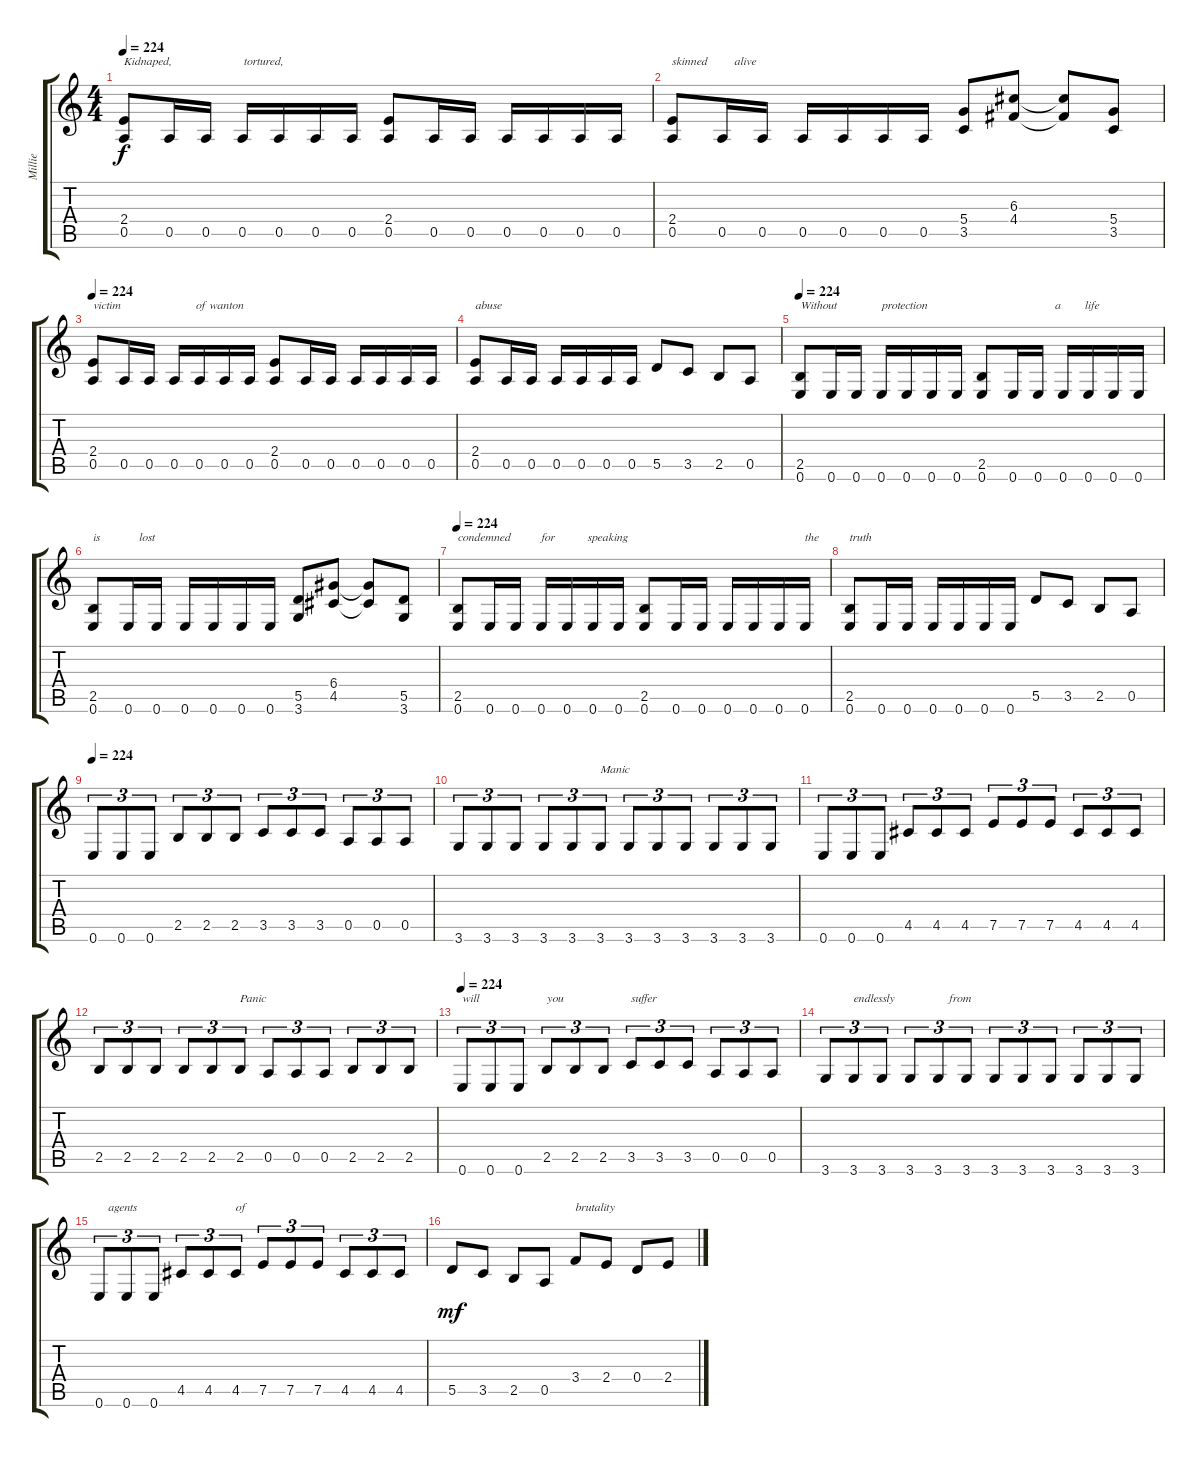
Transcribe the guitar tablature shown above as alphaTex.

\track ("Millie" "Millie") {instrument distortionguitar}
\staff {score tabs}
\tuning (E4 B3 G3 D3 A2 E2) {hide}
\ts (4 4)
\tempo 224
\clef g2
\ks c
(2.4 0.5).8{txt "Kidnaped,                        tortured," dy f} 0.5.16 0.5.16 0.5.16 0.5.16 0.5.16 0.5.16 (2.4 0.5).8 0.5.16 0.5.16 0.5.16 0.5.16 0.5.16 0.5.16 |
(2.4 0.5).8{txt "skinned         alive"} 0.5.16 0.5.16 0.5.16 0.5.16 0.5.16 0.5.16 (5.4 3.5).8 (6.3 4.4).8 (6.3{t} 4.4{t}).8 (5.4 3.5).8 |
\tempo 224
(2.4 0.5).8{txt "victim                         of wanton          "} 0.5.16 0.5.16 0.5.16 0.5.16 0.5.16 0.5.16 (2.4 0.5).8 0.5.16 0.5.16 0.5.16 0.5.16 0.5.16 0.5.16 |
(2.4 0.5).8{txt "abuse"} 0.5.16 0.5.16 0.5.16 0.5.16 0.5.16 0.5.16 5.5.8 3.5.8 2.5.8 0.5.8 |
\tempo 224
(2.5 0.6).8{txt "Without               protection"} 0.6.16 0.6.16 0.6.16 0.6.16 0.6.16 0.6.16 (2.5 0.6).8 0.6.16{txt "              a        life       "} 0.6.16 0.6.16 0.6.16 0.6.16 0.6.16 |
(2.5 0.6).8{txt "is             lost"} 0.6.16 0.6.16 0.6.16 0.6.16 0.6.16 0.6.16 (5.5 3.6).8 (6.4 4.5).8 (6.4{t} 4.5{t}).8 (5.5 3.6).8 |
\tempo 224
(2.5 0.6).8{txt "condemned          for           speaking"} 0.6.16 0.6.16 0.6.16 0.6.16 0.6.16 0.6.16 (2.5 0.6).8 0.6.16 0.6.16 0.6.16 0.6.16 0.6.16 0.6.16{txt "the"} |
(2.5 0.6).8{txt "truth"} 0.6.16 0.6.16 0.6.16 0.6.16 0.6.16 0.6.16 5.5.8 3.5.8 2.5.8 0.5.8 |
\tempo 224
0.6.8{tu (3 2)} 0.6.8{tu (3 2)} 0.6.8{tu (3 2)} 2.5.8{tu (3 2)} 2.5.8{tu (3 2)} 2.5.8{tu (3 2)} 3.5.8{tu (3 2)} 3.5.8{tu (3 2)} 3.5.8{tu (3 2)} 0.5.8{tu (3 2)} 0.5.8{tu (3 2)} 0.5.8{tu (3 2)} |
3.6.8{tu (3 2)} 3.6.8{tu (3 2)} 3.6.8{tu (3 2)} 3.6.8{tu (3 2)} 3.6.8{tu (3 2)} 3.6.8{tu (3 2) txt "Manic"} 3.6.8{tu (3 2)} 3.6.8{tu (3 2)} 3.6.8{tu (3 2)} 3.6.8{tu (3 2)} 3.6.8{tu (3 2)} 3.6.8{tu (3 2)} |
0.6.8{tu (3 2)} 0.6.8{tu (3 2)} 0.6.8{tu (3 2)} 4.5.8{tu (3 2)} 4.5.8{tu (3 2)} 4.5.8{tu (3 2)} 7.5.8{tu (3 2)} 7.5.8{tu (3 2)} 7.5.8{tu (3 2)} 4.5.8{tu (3 2)} 4.5.8{tu (3 2)} 4.5.8{tu (3 2)} |
2.5.8{tu (3 2)} 2.5.8{tu (3 2)} 2.5.8{tu (3 2)} 2.5.8{tu (3 2)} 2.5.8{tu (3 2)} 2.5.8{tu (3 2) txt "Panic"} 0.5.8{tu (3 2)} 0.5.8{tu (3 2)} 0.5.8{tu (3 2)} 2.5.8{tu (3 2)} 2.5.8{tu (3 2)} 2.5.8{tu (3 2)} |
\tempo 224
0.6.8{tu (3 2) txt "will"} 0.6.8{tu (3 2)} 0.6.8{tu (3 2)} 2.5.8{tu (3 2) txt "you"} 2.5.8{tu (3 2)} 2.5.8{tu (3 2)} 3.5.8{tu (3 2) txt "suffer"} 3.5.8{tu (3 2)} 3.5.8{tu (3 2)} 0.5.8{tu (3 2)} 0.5.8{tu (3 2)} 0.5.8{tu (3 2)} |
3.6.8{tu (3 2)} 3.6.8{tu (3 2) txt "endlessly                  from"} 3.6.8{tu (3 2)} 3.6.8{tu (3 2)} 3.6.8{tu (3 2)} 3.6.8{tu (3 2)} 3.6.8{tu (3 2)} 3.6.8{tu (3 2)} 3.6.8{tu (3 2)} 3.6.8{tu (3 2)} 3.6.8{tu (3 2)} 3.6.8{tu (3 2)} |
0.6.8{tu (3 2) txt "   agents        "} 0.6.8{tu (3 2)} 0.6.8{tu (3 2)} 4.5.8{tu (3 2)} 4.5.8{tu (3 2)} 4.5.8{tu (3 2) txt "of"} 7.5.8{tu (3 2)} 7.5.8{tu (3 2)} 7.5.8{tu (3 2)} 4.5.8{tu (3 2)} 4.5.8{tu (3 2)} 4.5.8{tu (3 2)} |
5.5.8{dy mf} 3.5.8 2.5.8 0.5.8 3.4.8{txt "brutality"} 2.4.8 0.4.8 2.4.8
